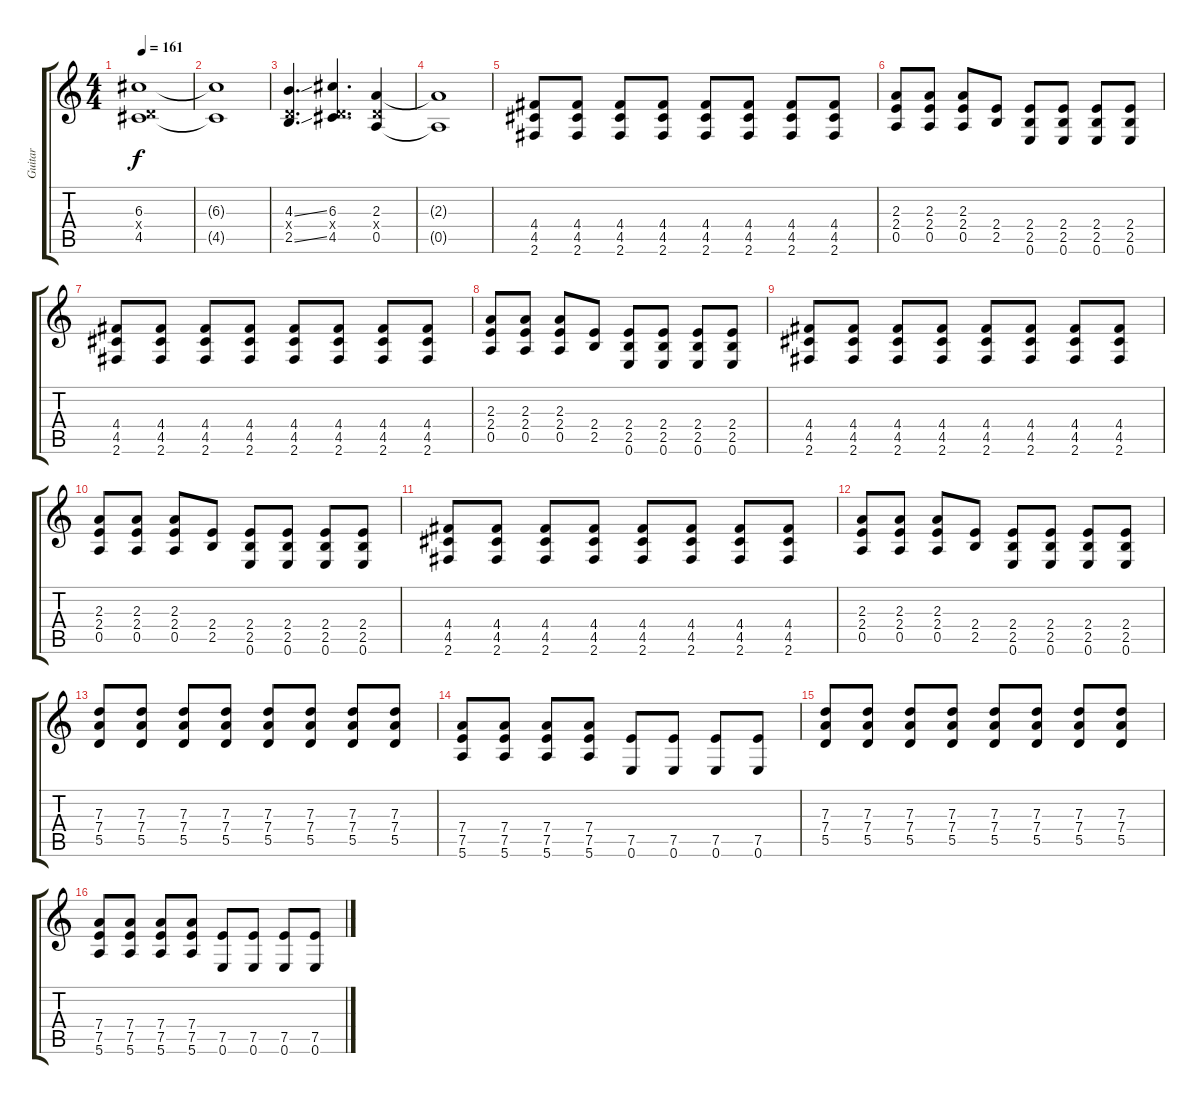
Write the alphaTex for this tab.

\track ("Guitar" "Guitar") {instrument distortionguitar}
\staff {score tabs}
\tuning (E4 B3 G3 D3 A2 E2) {hide}
\ts (4 4)
\tempo 161
\clef g2
\ks c
(6.3 0.4{x} 4.5).1{dy f} |
(6.3{t} 4.5{t}).1 |
(4.3{ss} 0.4{x} 2.5{ss}).4{d} (6.3 0.4{x} 4.5).4{d} (2.3 0.4{x} 0.5).4 |
(2.3{t} 0.5{t}).1 |
(4.4 4.5 2.6).8 (4.4 4.5 2.6).8 (4.4 4.5 2.6).8 (4.4 4.5 2.6).8 (4.4 4.5 2.6).8 (4.4 4.5 2.6).8 (4.4 4.5 2.6).8 (4.4 4.5 2.6).8 |
(2.3 2.4 0.5).8 (2.3 2.4 0.5).8 (2.3 2.4 0.5).8 (2.4 2.5).8 (2.4 2.5 0.6).8 (2.4 2.5 0.6).8 (2.4 2.5 0.6).8 (2.4 2.5 0.6).8 |
(4.4 4.5 2.6).8 (4.4 4.5 2.6).8 (4.4 4.5 2.6).8 (4.4 4.5 2.6).8 (4.4 4.5 2.6).8 (4.4 4.5 2.6).8 (4.4 4.5 2.6).8 (4.4 4.5 2.6).8 |
(2.3 2.4 0.5).8 (2.3 2.4 0.5).8 (2.3 2.4 0.5).8 (2.4 2.5).8 (2.4 2.5 0.6).8 (2.4 2.5 0.6).8 (2.4 2.5 0.6).8 (2.4 2.5 0.6).8 |
(4.4 4.5 2.6).8 (4.4 4.5 2.6).8 (4.4 4.5 2.6).8 (4.4 4.5 2.6).8 (4.4 4.5 2.6).8 (4.4 4.5 2.6).8 (4.4 4.5 2.6).8 (4.4 4.5 2.6).8 |
(2.3 2.4 0.5).8 (2.3 2.4 0.5).8 (2.3 2.4 0.5).8 (2.4 2.5).8 (2.4 2.5 0.6).8 (2.4 2.5 0.6).8 (2.4 2.5 0.6).8 (2.4 2.5 0.6).8 |
(4.4 4.5 2.6).8 (4.4 4.5 2.6).8 (4.4 4.5 2.6).8 (4.4 4.5 2.6).8 (4.4 4.5 2.6).8 (4.4 4.5 2.6).8 (4.4 4.5 2.6).8 (4.4 4.5 2.6).8 |
(2.3 2.4 0.5).8 (2.3 2.4 0.5).8 (2.3 2.4 0.5).8 (2.4 2.5).8 (2.4 2.5 0.6).8 (2.4 2.5 0.6).8 (2.4 2.5 0.6).8 (2.4 2.5 0.6).8 |
(7.3 7.4 5.5).8 (7.3 7.4 5.5).8 (7.3 7.4 5.5).8 (7.3 7.4 5.5).8 (7.3 7.4 5.5).8 (7.3 7.4 5.5).8 (7.3 7.4 5.5).8 (7.3 7.4 5.5).8 |
(7.4 7.5 5.6).8 (7.4 7.5 5.6).8 (7.4 7.5 5.6).8 (7.4 7.5 5.6).8 (7.5 0.6).8 (7.5 0.6).8 (7.5 0.6).8 (7.5 0.6).8 |
(7.3 7.4 5.5).8 (7.3 7.4 5.5).8 (7.3 7.4 5.5).8 (7.3 7.4 5.5).8 (7.3 7.4 5.5).8 (7.3 7.4 5.5).8 (7.3 7.4 5.5).8 (7.3 7.4 5.5).8 |
(7.4 7.5 5.6).8 (7.4 7.5 5.6).8 (7.4 7.5 5.6).8 (7.4 7.5 5.6).8 (7.5 0.6).8 (7.5 0.6).8 (7.5 0.6).8 (7.5 0.6).8
